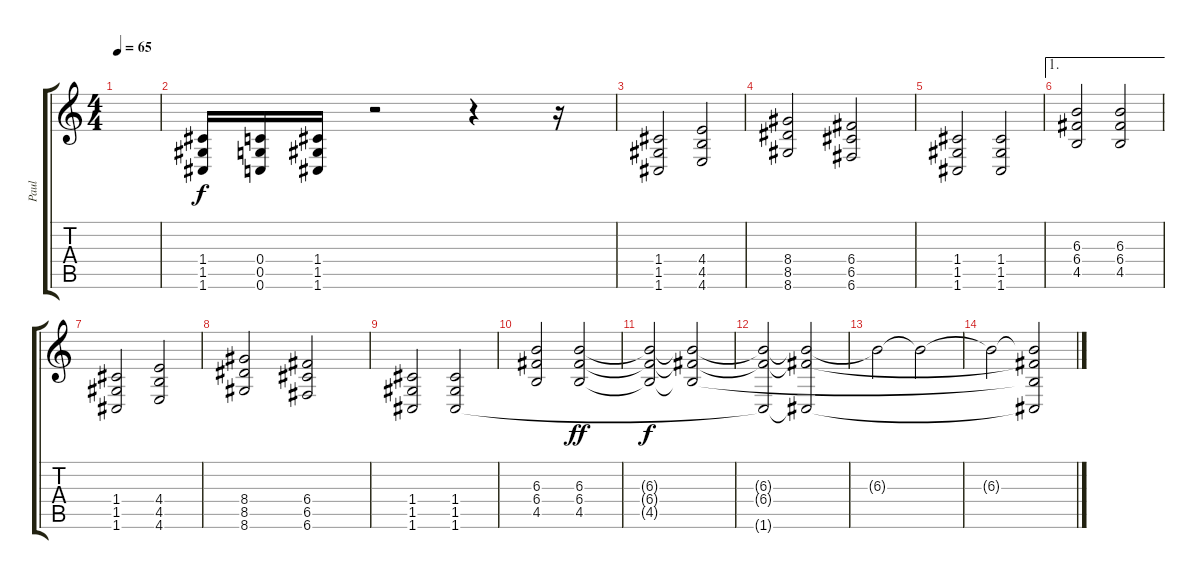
\track ("Paul" "Paul") {instrument overdrivenguitar}
\staff {score tabs}
\tuning (D4 A3 F3 C3 G2 C2) {hide}
\ts (4 4)
\tempo 65
\clef g2
\ks c
|
(1.4 1.5 1.6).16 (0.4 0.5 0.6).16 (1.4 1.5 1.6).16 r.2 r.4 r.16 |
(1.4 1.5 1.6).2 (4.4 4.5 4.6).2 |
(8.4 8.5 8.6).2 (6.4 6.5 6.6).2 |
(1.4 1.5 1.6).2 (1.4 1.5 1.6).2 |
\ae 1
(6.3 6.4 4.5).2 (6.3 6.4 4.5).2 |
(1.4 1.5 1.6).2 (4.4 4.5 4.6).2 |
(8.4 8.5 8.6).2 (6.4 6.5 6.6).2 |
(1.4 1.5 1.6).2 (1.4 1.5 1.6).2 |
(6.3 6.4 4.5).2 (6.3 6.4 4.5).2{dy ff} |
(6.3{t} 6.4{t} 4.5{t}).2{dy f volume 11} (6.3{t} 6.4{t} 4.5{t}).2{volume 10} |
(6.3{t} 6.4{t} 1.6{t}).2{volume 8} (6.3{t} 6.4{t} 1.6{t}).2 |
6.3{t}.2{volume 7} 6.3{t}.2 |
6.3{t}.2{volume 6} (6.3{t} 6.4{t} 4.5{t} 1.6{t}).2
